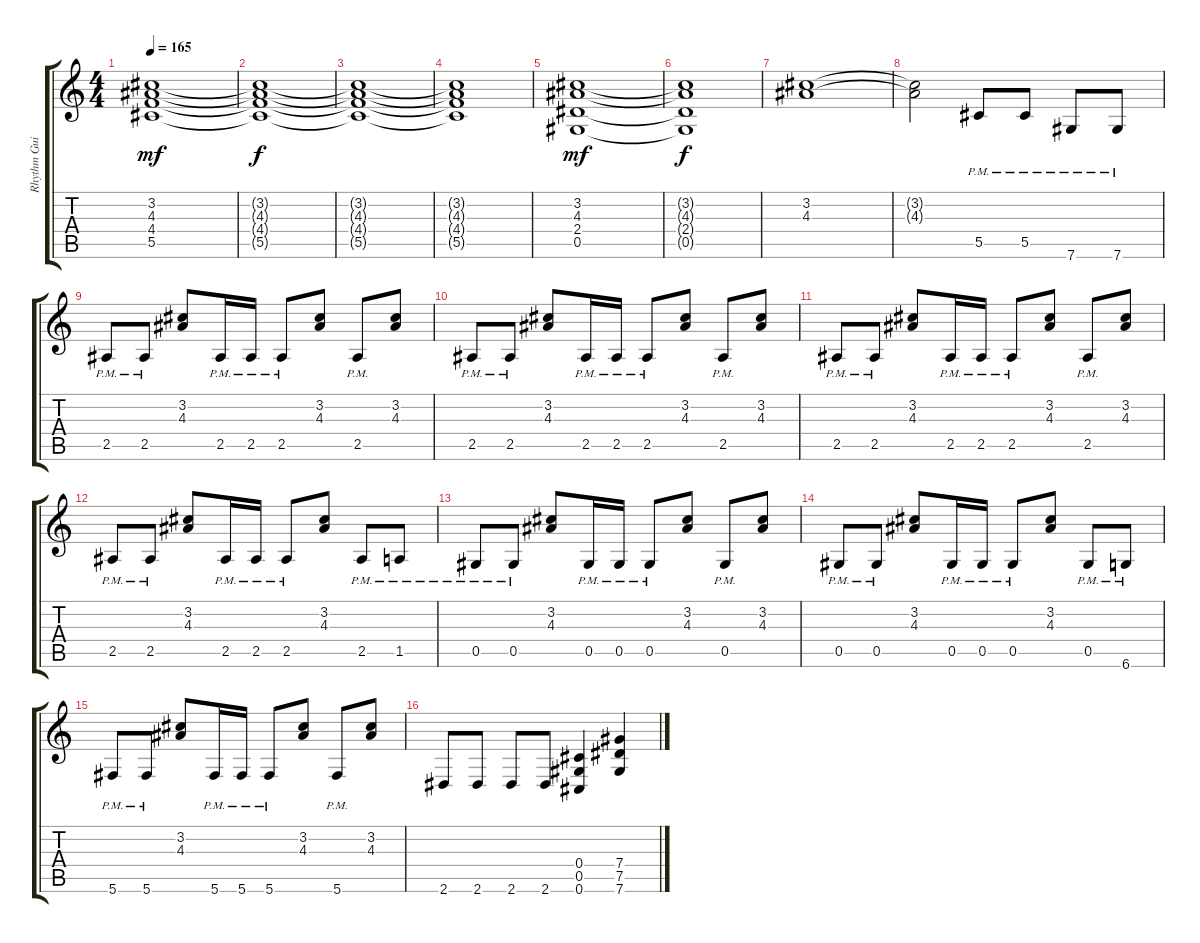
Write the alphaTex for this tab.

\track ("Rhythm Guitar" "Rhythm Gui") {instrument distortionguitar}
\staff {score tabs}
\tuning (Eb4 Bb3 Gb3 Db3 Ab2 Db2) {hide}
\ts (4 4)
\tempo 165
\clef g2
\ks c
(3.2 4.3 4.4 5.5).1{dy mf} |
(3.2{t} 4.3{t} 4.4{t} 5.5{t}).1{dy f} |
(3.2{t} 4.3{t} 4.4{t} 5.5{t}).1 |
(3.2{t} 4.3{t} 4.4{t} 5.5{t}).1 |
(3.2 4.3 2.4 0.5).1{dy mf} |
(3.2{t} 4.3{t} 2.4{t} 0.5{t}).1{dy f} |
(3.2 4.3).1 |
(3.2{t} 4.3{t}).2 5.5{pm}.8 5.5{pm}.8 7.6{pm}.8 7.6{pm}.8 |
2.5{pm}.8 2.5{pm}.8 (3.2 4.3).8 2.5{pm}.16 2.5{pm}.16 2.5{pm}.8 (3.2 4.3).8 2.5{pm}.8 (3.2 4.3).8 |
2.5{pm}.8 2.5{pm}.8 (3.2 4.3).8 2.5{pm}.16 2.5{pm}.16 2.5{pm}.8 (3.2 4.3).8 2.5{pm}.8 (3.2 4.3).8 |
2.5{pm}.8 2.5{pm}.8 (3.2 4.3).8 2.5{pm}.16 2.5{pm}.16 2.5{pm}.8 (3.2 4.3).8 2.5{pm}.8 (3.2 4.3).8 |
2.5{pm}.8 2.5{pm}.8 (3.2 4.3).8 2.5{pm}.16 2.5{pm}.16 2.5{pm}.8 (3.2 4.3).8 2.5{pm}.8 1.5{pm}.8 |
0.5{pm}.8 0.5{pm}.8 (3.2 4.3).8 0.5{pm}.16 0.5{pm}.16 0.5{pm}.8 (3.2 4.3).8 0.5{pm}.8 (3.2 4.3).8 |
0.5{pm}.8 0.5{pm}.8 (3.2 4.3).8 0.5{pm}.16 0.5{pm}.16 0.5{pm}.8 (3.2 4.3).8 0.5{pm}.8 6.6{pm}.8 |
5.6{pm}.8 5.6{pm}.8 (3.2 4.3).8 5.6{pm}.16 5.6{pm}.16 5.6{pm}.8 (3.2 4.3).8 5.6{pm}.8 (3.2 4.3).8 |
2.6.8 2.6.8 2.6.8 2.6.8 (0.4 0.5 0.6).4 (7.4 7.5 7.6).4
